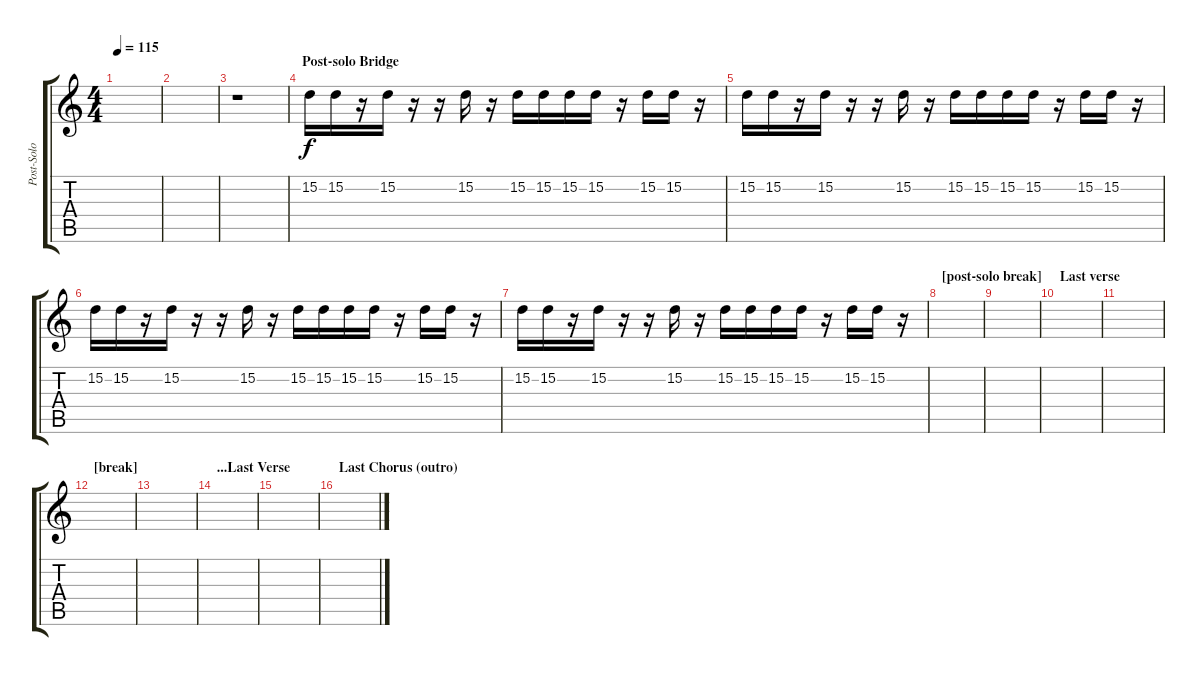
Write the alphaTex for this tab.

\track ("Post-Solo Synth FX Stuff" "Post-Solo ") {instrument pad1newage}
\staff {score tabs}
\tuning (E4 B3 G3 D3 A2 E2) {hide}
\ts (4 4)
\tempo 115
\clef g2
\ks c
|
|
r.1 |
\section ("" "Post-solo Bridge")
15.2.16 15.2.16 r.16 15.2.16 r.16 r.16 15.2.16 r.16 15.2.16 15.2.16 15.2.16 15.2.16 r.16 15.2.16 15.2.16 r.16 |
15.2.16 15.2.16 r.16 15.2.16 r.16 r.16 15.2.16 r.16 15.2.16 15.2.16 15.2.16 15.2.16 r.16 15.2.16 15.2.16 r.16 |
15.2.16 15.2.16 r.16 15.2.16 r.16 r.16 15.2.16 r.16 15.2.16 15.2.16 15.2.16 15.2.16 r.16 15.2.16 15.2.16 r.16 |
15.2.16 15.2.16 r.16 15.2.16 r.16 r.16 15.2.16 r.16 15.2.16 15.2.16 15.2.16 15.2.16 r.16 15.2.16 15.2.16 r.16 |
\section ("" "[post-solo break]")
|
|
\section ("" "Last verse")
|
|
\section ("" "[break]")
|
|
\section ("" "...Last Verse")
|
|
\section ("" "Last Chorus (outro)")
